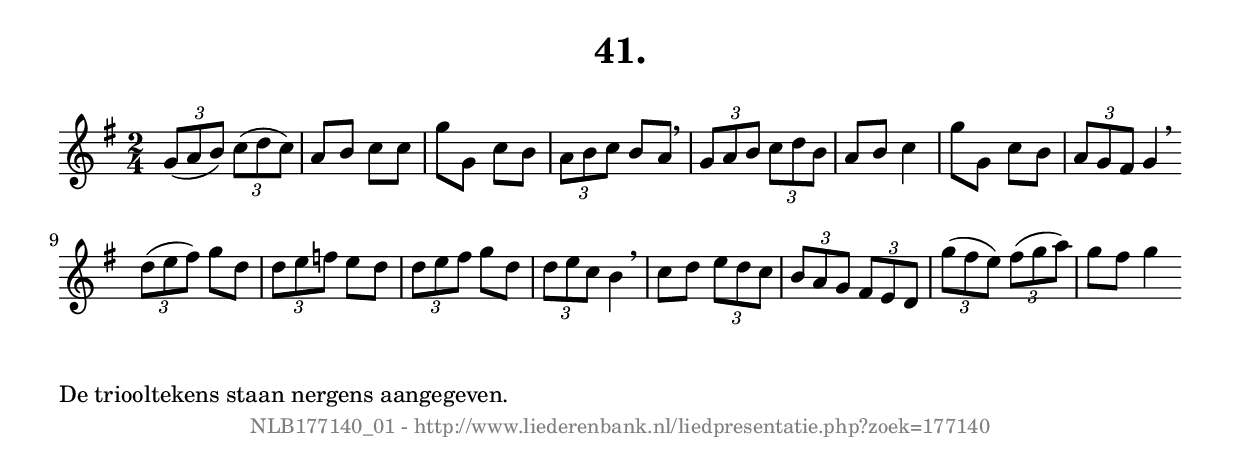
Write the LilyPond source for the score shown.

%
% produced by wce2krn 1.64 (7 June 2014)
%
\version"2.16"
#(append! paper-alist '(("long" . (cons (* 210 mm) (* 2000 mm)))))
#(set-default-paper-size "long")
sb = {\breathe}
mBreak = {\breathe }
bBreak = {\breathe }
x = {\once\override NoteHead #'style = #'cross }
gl=\glissando
itime={\override Staff.TimeSignature #'stencil = ##f }
ficta = {\once\set suggestAccidentals = ##t}
fine = {\once\override Score.RehearsalMark #'self-alignment-X = #1 \mark \markup {\italic{Fine}}}
dc = {\once\override Score.RehearsalMark #'self-alignment-X = #1 \mark \markup {\italic{D.C.}}}
dcf = {\once\override Score.RehearsalMark #'self-alignment-X = #1 \mark \markup {\italic{D.C. al Fine}}}
dcc = {\once\override Score.RehearsalMark #'self-alignment-X = #1 \mark \markup {\italic{D.C. al Coda}}}
ds = {\once\override Score.RehearsalMark #'self-alignment-X = #1 \mark \markup {\italic{D.S.}}}
dsf = {\once\override Score.RehearsalMark #'self-alignment-X = #1 \mark \markup {\italic{D.S. al Fine}}}
dsc = {\once\override Score.RehearsalMark #'self-alignment-X = #1 \mark \markup {\italic{D.S. al Coda}}}
pv = {\set Score.repeatCommands = #'((volta "1"))}
sv = {\set Score.repeatCommands = #'((volta "2"))}
tv = {\set Score.repeatCommands = #'((volta "3"))}
qv = {\set Score.repeatCommands = #'((volta "4"))}
xv = {\set Score.repeatCommands = #'((volta #f))}
\header{ tagline = ""
title = "41."
}
\score {{
\key g \major
\relative g'
{
\set melismaBusyProperties = #'()
\time 2/4
\tempo 4=120
\override Score.MetronomeMark #'transparent = ##t
\override Score.RehearsalMark #'break-visibility = #(vector #t #t #f)
\times 2/3 { g8( a b) } \times 2/3 { c( d c) } a8 b c c g' g, c b \times 2/3 { a b c } b a \sb \times 2/3 { g a b } \times 2/3 { c d b } a b c4 g'8 g, c b \times 2/3 { a g fis } g4 \bar ":|:" \bBreak
\times 2/3 { d'8( e fis) } g d \times 2/3 { d e f } e d \times 2/3 { d e fis } g d \times 2/3 { d e c } b4 \sb c8 d \times 2/3 { e d c } \times 2/3 { b a g } \times 2/3 { fis e d } \times 2/3 { g'( fis e) } \times 2/3 { fis( g a) } g fis g4 \bar ":|"
 }}
 \midi { }
 \layout {
            indent = 0.0\cm
}
}
\markup { \wordwrap-string #" 
De triooltekens staan nergens aangegeven.
"}
\markup { \vspace #0 } \markup { \with-color #grey \fill-line { \center-column { \smaller "NLB177140_01 - http://www.liederenbank.nl/liedpresentatie.php?zoek=177140" } } }
